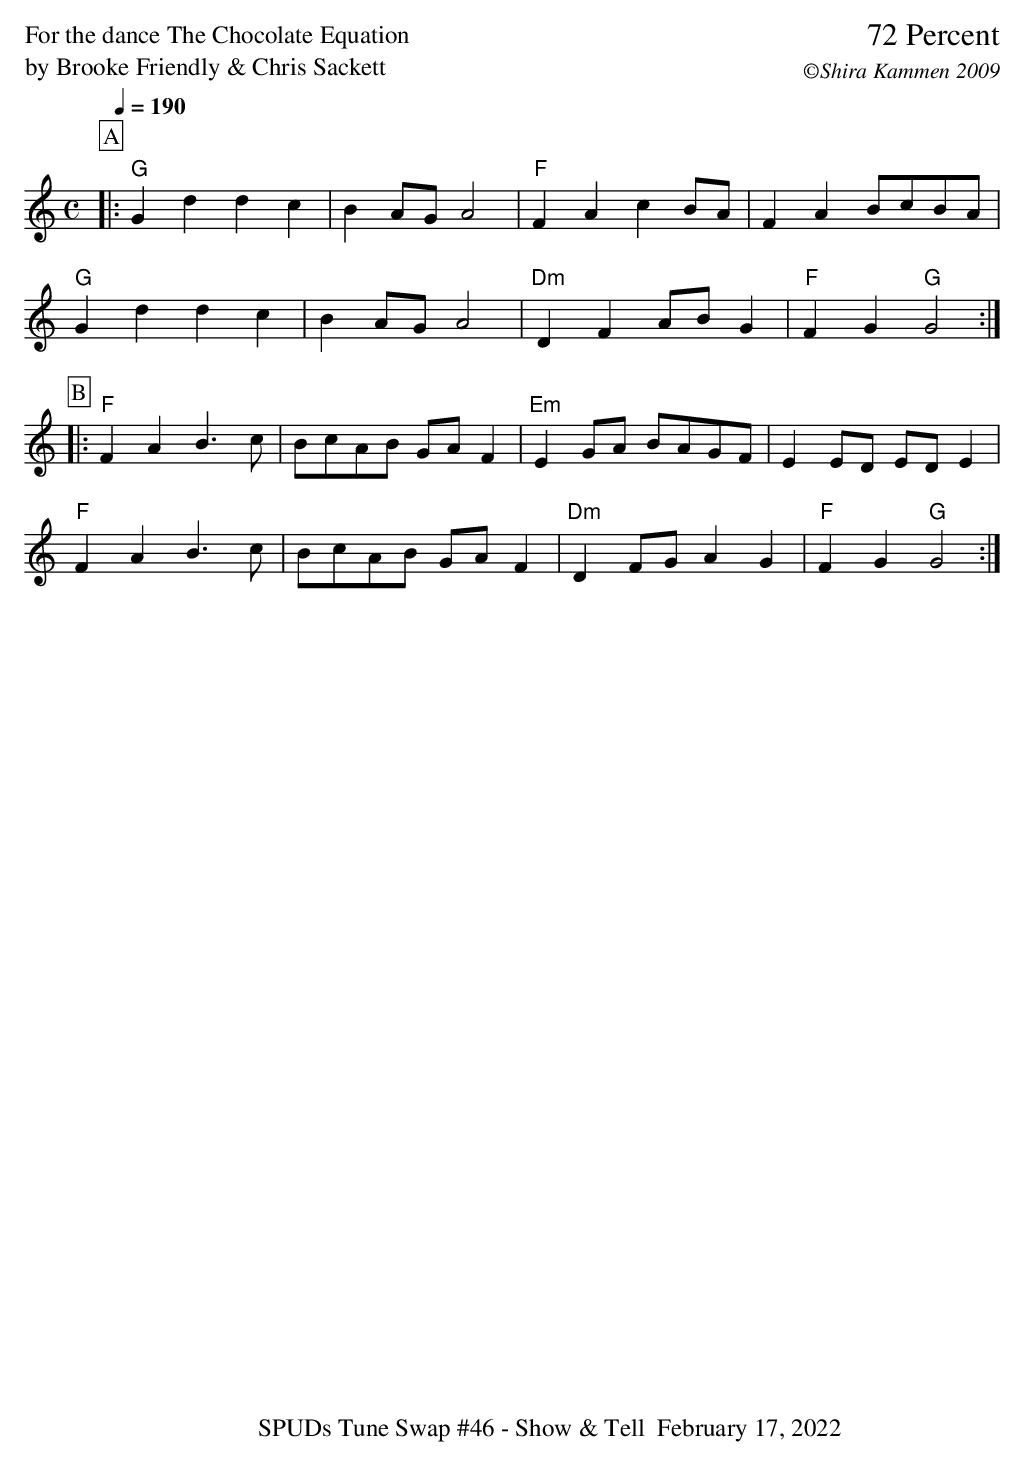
X:1
T:72 Percent
T:For the dance The Chocolate Equation
T:by Brooke Friendly & Chris Sackett
C:©Shira Kammen 2009
M:C
L:1/8
K:Gmix
Q:1/4=190
P:A
|:"G"G2d2d2c2 | B2AGA4 | "F"F2A2c2BA | F2A2BcBA |
"G"G2d2d2c2 | B2AGA4 | "Dm"D2F2ABG2 | "F"F2G2"G"G4 :|
P:B
|:"F"F2A2B3c | BcAB GAF2 | "Em"E2GA BAGF | E2ED EDE2 |
"F"F2A2B3c | BcAB GAF2 | "Dm"D2FGA2G2 | "F"F2G2"G"G4 :|
